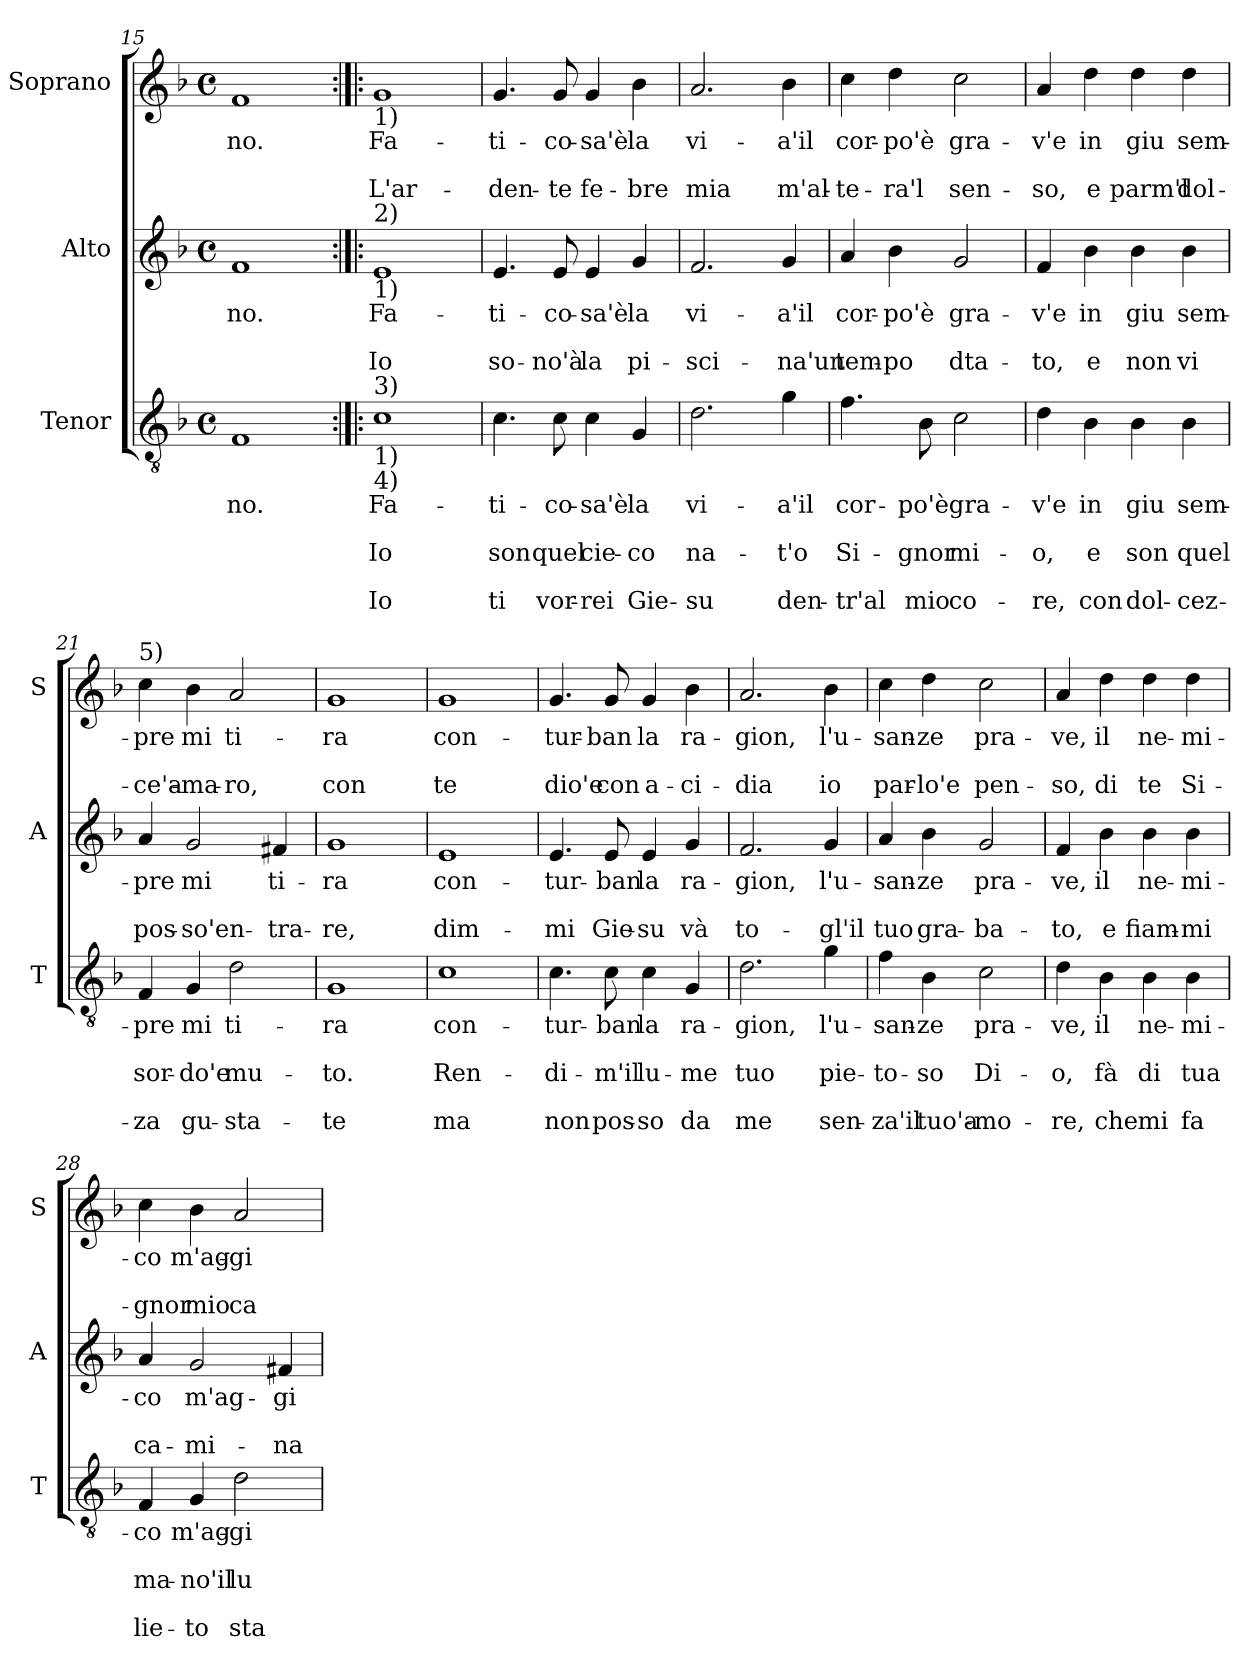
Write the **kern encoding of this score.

**kern	**text	**text	**text	**text	**text	**kern	**text	**text	**text	**kern	**text	**text	**text
*part3	*part3	*part3	*part3	*part3	*part3	*part2	*part2	*part2	*part2	*part1	*part1	*part1	*part1
*staff3	*staff3	*staff3	*staff3	*staff3	*staff3	*staff2	*staff2	*staff2	*staff2	*staff1	*staff1	*staff1	*staff1
*I"Tenor	*	*	*	*	*	*I"Alto	*	*	*	*I"Soprano	*	*	*
*I'T	*	*	*	*	*	*I'A	*	*	*	*I'S	*	*	*
*clefGv2	*	*	*	*	*	*clefG2	*	*	*	*clefG2	*	*	*
*k[b-]	*	*	*	*	*	*k[b-]	*	*	*	*k[b-]	*	*	*
*F:	*	*	*	*	*	*F:	*	*	*	*F:	*	*	*
*M4/4	*	*	*	*	*	*M4/4	*	*	*	*M4/4	*	*	*
*met(c)	*	*	*	*	*	*met(c)	*	*	*	*met(c)	*	*	*
=15	=15	=15	=15	=15	=15	=15	=15	=15	=15	=15	=15	=15	=15
!	!LO:LY:b	!	!	!	!	!	!LO:LY:b	!	!	!	!LO:LY:b	!	!
1F	-no.	.	.	.	.	1f	-no.	.	.	1f	-no.	.	.
!!LO:PB:g=z
=16:|!|:	=16:|!|:	=16:|!|:	=16:|!|:	=16:|!|:	=16:|!|:	=16:|!|:	=16:|!|:	=16:|!|:	=16:|!|:	=16:|!|:	=16:|!|:	=16:|!|:	=16:|!|:
!	!	!	!	!	!	!	!	!	!	!LO:TX:b:t=1)	!	!	!
!	!	!	!	!	!	!LO:TX:a:t=2)	!	!	!	!	!	!	!
!	!	!	!	!	!	!LO:TX:b:t=1)	!	!	!	!	!	!	!
!LO:TX:a:t=3)	!	!	!	!	!	!	!	!	!	!	!	!	!
!LO:TX:b:t=1)	!	!	!	!	!	!	!	!	!	!	!	!	!
!LO:TX:b:t=4)	!	!	!	!	!	!	!	!	!	!	!	!	!
!	!LO:LY:b	!	!LO:LY:b	!	!LO:LY:b	!	!LO:LY:b	!	!LO:LY:b	!	!LO:LY:b	!	!LO:LY:b
1c	Fa-	.	Io	.	Io	1e	Fa-	.	Io	1g	Fa-	.	L'ar-
=17	=17	=17	=17	=17	=17	=17	=17	=17	=17	=17	=17	=17	=17
!	!LO:LY:b	!	!LO:LY:b	!	!LO:LY:b	!	!LO:LY:b	!	!LO:LY:b	!	!LO:LY:b	!	!LO:LY:b
4.c\	-ti-	.	son	.	ti	4.e/	-ti-	.	so-	4.g/	-ti-	.	-den-
!	!LO:LY:b	!	!LO:LY:b	!	!LO:LY:b	!	!LO:LY:b	!	!LO:LY:b	!	!LO:LY:b	!	!LO:LY:b
8c\	-co-	.	quel	.	vor-	8e/	-co-	.	-no'à	8g/	-co-	.	-te
!	!LO:LY:b	!	!LO:LY:b	!	!LO:LY:b	!	!LO:LY:b	!	!LO:LY:b	!	!LO:LY:b	!	!LO:LY:b
4c\	-sa'è	.	cie-	.	-rei	4e/	-sa'è	.	la	4g/	-sa'è	.	fe-
!	!LO:LY:b	!	!LO:LY:b	!	!LO:LY:b	!	!LO:LY:b	!	!LO:LY:b	!	!LO:LY:b	!	!LO:LY:b
4G/	la	.	-co	.	Gie-	4g/	la	.	pi-	4b-\	la	.	-bre
=18	=18	=18	=18	=18	=18	=18	=18	=18	=18	=18	=18	=18	=18
!	!LO:LY:b	!	!LO:LY:b	!	!LO:LY:b	!	!LO:LY:b	!	!LO:LY:b	!	!LO:LY:b	!	!LO:LY:b
2.d\	vi-	.	na-	.	-su	2.f/	vi-	.	-sci-	2.a/	vi-	.	mia
!	!LO:LY:b	!	!LO:LY:b	!	!LO:LY:b	!	!LO:LY:b	!	!LO:LY:b	!	!LO:LY:b	!	!LO:LY:b
4g\	-a'il	.	-t'o	.	den-	4g/	-a'il	.	-na'un	4b-\	-a'il	.	m'al-
=19	=19	=19	=19	=19	=19	=19	=19	=19	=19	=19	=19	=19	=19
!	!LO:LY:b	!	!LO:LY:b	!	!LO:LY:b	!	!LO:LY:b	!	!LO:LY:b	!	!LO:LY:b	!	!LO:LY:b
4.f\	cor-	.	Si-	.	-tr'al	4a/	cor-	.	tem-	4cc\	cor-	.	-te-
!	!	!	!	!	!	!	!LO:LY:b	!	!LO:LY:b	!	!LO:LY:b	!	!LO:LY:b
.	.	.	.	.	.	4b-\	-po'è	.	-po	4dd\	-po'è	.	-ra'l
!	!LO:LY:b	!	!LO:LY:b	!	!LO:LY:b	!	!	!	!	!	!	!	!
8B-\	-po'è	.	-gnor	.	mio	.	.	.	.	.	.	.	.
!	!LO:LY:b	!	!LO:LY:b	!	!LO:LY:b	!	!LO:LY:b	!	!LO:LY:b	!	!LO:LY:b	!	!LO:LY:b
2c\	gra-	.	mi-	.	co-	2g/	gra-	.	dta-	2cc\	gra-	.	sen-
=20	=20	=20	=20	=20	=20	=20	=20	=20	=20	=20	=20	=20	=20
!	!LO:LY:b	!	!LO:LY:b	!	!LO:LY:b	!	!LO:LY:b	!	!LO:LY:b	!	!LO:LY:b	!	!LO:LY:b
4d\	-v'e	.	-o,	.	-re,	4f/	-v'e	.	-to,	4a/	-v'e	.	-so,
!	!LO:LY:b	!	!LO:LY:b	!	!LO:LY:b	!	!LO:LY:b	!	!LO:LY:b	!	!LO:LY:b	!	!LO:LY:b
4B-\	in	.	e	.	con	4b-\	in	.	e	4dd\	in	.	e
!	!LO:LY:b	!	!LO:LY:b	!	!LO:LY:b	!	!LO:LY:b	!	!LO:LY:b	!	!LO:LY:b	!	!LO:LY:b
4B-\	giu	.	son	.	dol-	4b-\	giu	.	non	4dd\	giu	.	parm'l
!	!LO:LY:b	!	!LO:LY:b	!	!LO:LY:b	!	!LO:LY:b	!	!LO:LY:b	!	!LO:LY:b	!	!LO:LY:b
4B-\	sem-	.	quel	.	-cez-	4b-\	sem-	.	vi	4dd\	sem-	.	dol-
!!LO:LB:g=z
=21	=21	=21	=21	=21	=21	=21	=21	=21	=21	=21	=21	=21	=21
!	!	!	!	!	!	!	!	!	!	!LO:TX:a:t=5)	!	!	!
!	!LO:LY:b	!	!LO:LY:b	!	!LO:LY:b	!	!LO:LY:b	!	!LO:LY:b	!	!LO:LY:b	!	!LO:LY:b
4F/	-pre	.	sor-	.	-za	4a/	-pre	.	pos-	4cc\	-pre	.	-ce'a-
!	!LO:LY:b	!	!LO:LY:b	!	!LO:LY:b	!	!LO:LY:b	!	!LO:LY:b	!	!LO:LY:b	!	!LO:LY:b
4G/	mi	.	-do'e	.	gu-	2g/	mi	.	-so'en-	4b-\	mi	.	-ma-
!	!LO:LY:b	!	!LO:LY:b	!	!LO:LY:b	!	!	!	!	!	!LO:LY:b	!	!LO:LY:b
2d\	ti-	.	mu-	.	-sta-	.	.	.	.	2a/	ti-	.	-ro,
!	!	!	!	!	!	!	!LO:LY:b	!	!LO:LY:b	!	!	!	!
.	.	.	.	.	.	4f#X/	ti-	.	-tra-	.	.	.	.
=22	=22	=22	=22	=22	=22	=22	=22	=22	=22	=22	=22	=22	=22
!	!LO:LY:b	!	!LO:LY:b	!	!LO:LY:b	!	!LO:LY:b	!	!LO:LY:b	!	!LO:LY:b	!	!LO:LY:b
1G	-ra	.	-to.	.	-te	1g	-ra	.	-re,	1g	-ra	.	con
=23	=23	=23	=23	=23	=23	=23	=23	=23	=23	=23	=23	=23	=23
!	!LO:LY:b	!	!LO:LY:b	!	!LO:LY:b	!	!LO:LY:b	!	!LO:LY:b	!	!LO:LY:b	!	!LO:LY:b
1c	con-	.	Ren-	.	ma	1e	con-	.	dim-	1g	con-	.	te
=24	=24	=24	=24	=24	=24	=24	=24	=24	=24	=24	=24	=24	=24
!	!LO:LY:b	!	!LO:LY:b	!	!LO:LY:b	!	!LO:LY:b	!	!LO:LY:b	!	!LO:LY:b	!	!LO:LY:b
4.c\	-tur-	.	-di-	.	non	4.e/	-tur-	.	-mi	4.g/	-tur-	.	dio'e
!	!LO:LY:b	!	!LO:LY:b	!	!LO:LY:b	!	!LO:LY:b	!	!LO:LY:b	!	!LO:LY:b	!	!LO:LY:b
8c\	-ban	.	-m'il	.	pos-	8e/	-ban	.	Gie-	8g/	-ban	.	con
!	!LO:LY:b	!	!LO:LY:b	!	!LO:LY:b	!	!LO:LY:b	!	!LO:LY:b	!	!LO:LY:b	!	!LO:LY:b
4c\	la	.	lu-	.	-so	4e/	la	.	-su	4g/	la	.	a-
!	!LO:LY:b	!	!LO:LY:b	!	!LO:LY:b	!	!LO:LY:b	!	!LO:LY:b	!	!LO:LY:b	!	!LO:LY:b
4G/	ra-	.	-me	.	da	4g/	ra-	.	và	4b-\	ra-	.	-ci-
=25	=25	=25	=25	=25	=25	=25	=25	=25	=25	=25	=25	=25	=25
!	!LO:LY:b	!	!LO:LY:b	!	!LO:LY:b	!	!LO:LY:b	!	!LO:LY:b	!	!LO:LY:b	!	!LO:LY:b
2.d\	-gion,	.	tuo	.	me	2.f/	-gion,	.	to-	2.a/	-gion,	.	-dia
!	!LO:LY:b	!	!LO:LY:b	!	!LO:LY:b	!	!LO:LY:b	!	!LO:LY:b	!	!LO:LY:b	!	!LO:LY:b
4g\	l'u-	.	pie-	.	sen-	4g/	l'u-	.	-gl'il	4b-\	l'u-	.	io
!!LO:LB:g=z
=26	=26	=26	=26	=26	=26	=26	=26	=26	=26	=26	=26	=26	=26
!	!LO:LY:b	!	!LO:LY:b	!	!LO:LY:b	!	!LO:LY:b	!	!LO:LY:b	!	!LO:LY:b	!	!LO:LY:b
4f\	-san-	.	-to-	.	-za'il	4a/	-san-	.	tuo	4cc\	-san-	.	par-
!	!LO:LY:b	!	!LO:LY:b	!	!LO:LY:b	!	!LO:LY:b	!	!LO:LY:b	!	!LO:LY:b	!	!LO:LY:b
4B-\	-ze	.	-so	.	tuo'a-	4b-\	-ze	.	gra-	4dd\	-ze	.	-lo'e
!	!LO:LY:b	!	!LO:LY:b	!	!LO:LY:b	!	!LO:LY:b	!	!LO:LY:b	!	!LO:LY:b	!	!LO:LY:b
2c\	pra-	.	Di-	.	-mo-	2g/	pra-	.	-ba-	2cc\	pra-	.	pen-
=27	=27	=27	=27	=27	=27	=27	=27	=27	=27	=27	=27	=27	=27
!	!LO:LY:b	!	!LO:LY:b	!	!LO:LY:b	!	!LO:LY:b	!	!LO:LY:b	!	!LO:LY:b	!	!LO:LY:b
4d\	-ve,	.	-o,	.	-re,	4f/	-ve,	.	-to,	4a/	-ve,	.	-so,
!	!LO:LY:b	!	!LO:LY:b	!	!LO:LY:b	!	!LO:LY:b	!	!LO:LY:b	!	!LO:LY:b	!	!LO:LY:b
4B-\	il	.	fà	.	che	4b-\	il	.	e	4dd\	il	.	di
!	!LO:LY:b	!	!LO:LY:b	!	!LO:LY:b	!	!LO:LY:b	!	!LO:LY:b	!	!LO:LY:b	!	!LO:LY:b
4B-\	ne-	.	di	.	mi	4b-\	ne-	.	fiam-	4dd\	ne-	.	te
!	!LO:LY:b	!	!LO:LY:b	!	!LO:LY:b	!	!LO:LY:b	!	!LO:LY:b	!	!LO:LY:b	!	!LO:LY:b
4B-\	-mi-	.	tua	.	fa	4b-\	-mi-	.	-mi	4dd\	-mi-	.	Si-
=28	=28	=28	=28	=28	=28	=28	=28	=28	=28	=28	=28	=28	=28
!	!LO:LY:b	!	!LO:LY:b	!	!LO:LY:b	!	!LO:LY:b	!	!LO:LY:b	!	!LO:LY:b	!	!LO:LY:b
4F/	-co	.	ma-	.	lie-	4a/	-co	.	ca-	4cc\	-co	.	-gnor
!	!LO:LY:b	!	!LO:LY:b	!	!LO:LY:b	!	!LO:LY:b	!	!LO:LY:b	!	!LO:LY:b	!	!LO:LY:b
4G/	m'ag-	.	-no'il	.	-to	2g/	m'ag-	.	-mi-	4b-\	m'ag-	.	mio
!	!LO:LY:b	!	!LO:LY:b	!	!LO:LY:b	!	!	!	!	!	!LO:LY:b	!	!LO:LY:b
2d\	-gi-	.	lu-	.	sta-	.	.	.	.	2a/	-gi-	.	ca-
!	!	!	!	!	!	!	!LO:LY:b	!	!LO:LY:b	!	!	!	!
.	.	.	.	.	.	4f#X/	-gi-	.	-na-	.	.	.	.
=	=	=	=	=	=	=	=	=	=	=	=	=	=
*-	*-	*-	*-	*-	*-	*-	*-	*-	*-	*-	*-	*-	*-
